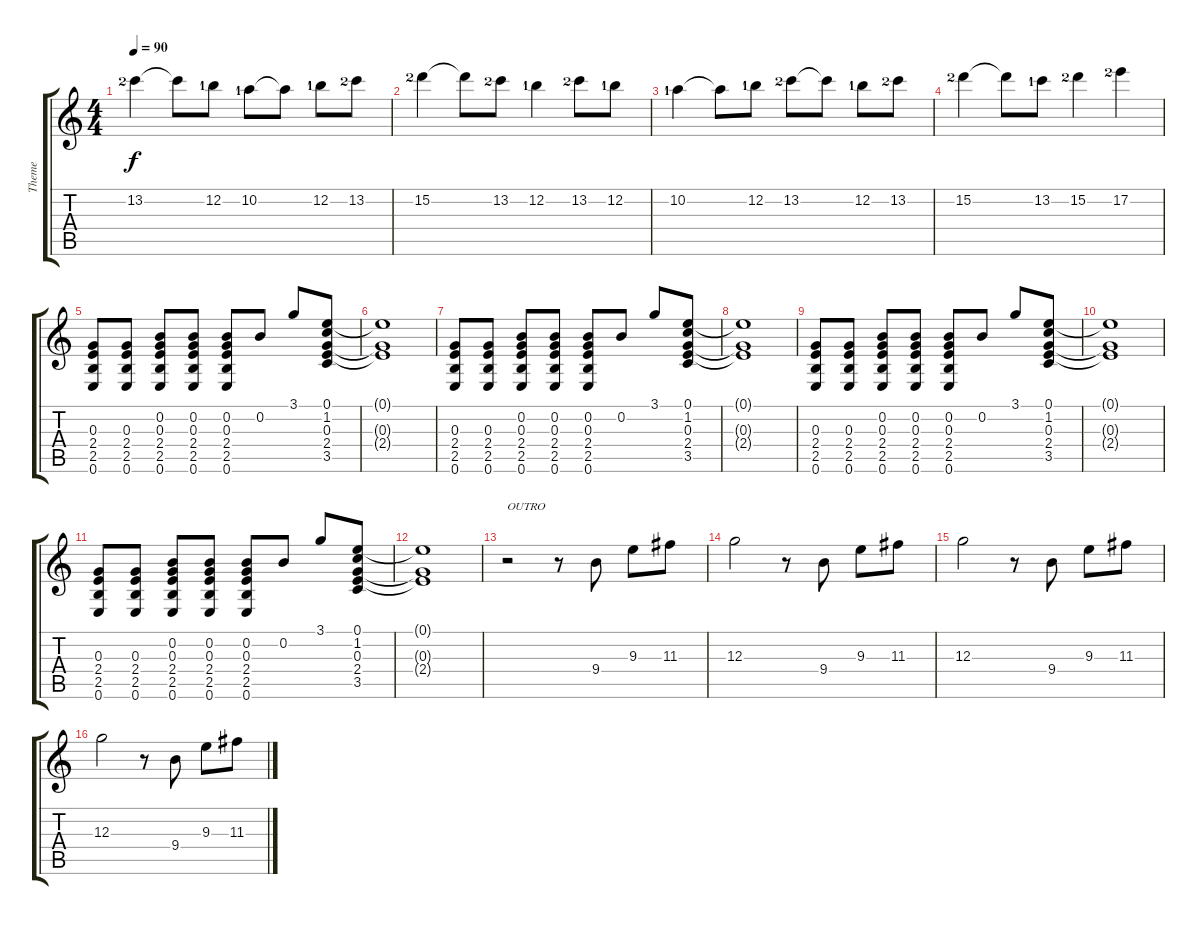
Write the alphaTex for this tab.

\track ("Theme" "Theme") {instrument acousticguitarnylon}
\staff {score tabs}
\tuning (E4 B3 G3 D3 A2 E2) {hide}
\ts (4 4)
\tempo 90
\clef g2
\ks c
13.2{lf 3}.4{dy f} 13.2{t}.8 12.2{lf 2}.8 10.2{lf 2}.8 10.2{t}.8 12.2{lf 2}.8 13.2{lf 3}.8 |
15.2{lf 3}.4 15.2{t}.8 13.2{lf 3}.8 12.2{lf 2}.4 13.2{lf 3}.8 12.2{lf 2}.8 |
10.2{lf 2}.4 10.2{t}.8 12.2{lf 2}.8 13.2{lf 3}.8 13.2{t}.8 12.2{lf 2}.8 13.2{lf 3}.8 |
15.2{lf 3}.4 15.2{t}.8 13.2{lf 2}.8 15.2{lf 3}.4 17.2{lf 3}.4 |
(0.3 2.4 2.5 0.6).8 (0.3 2.4 2.5 0.6).8 (0.2 0.3 2.4 2.5 0.6).8 (0.2 0.3 2.4 2.5 0.6).8 (0.2 0.3 2.4 2.5 0.6).8 0.2.8 3.1.8 (0.1 1.2 0.3 2.4 3.5).8 |
(0.1{t} 0.3{t} 2.4{t}).1 |
(0.3 2.4 2.5 0.6).8 (0.3 2.4 2.5 0.6).8 (0.2 0.3 2.4 2.5 0.6).8 (0.2 0.3 2.4 2.5 0.6).8 (0.2 0.3 2.4 2.5 0.6).8 0.2.8 3.1.8 (0.1 1.2 0.3 2.4 3.5).8 |
(0.1{t} 0.3{t} 2.4{t}).1 |
(0.3 2.4 2.5 0.6).8 (0.3 2.4 2.5 0.6).8 (0.2 0.3 2.4 2.5 0.6).8 (0.2 0.3 2.4 2.5 0.6).8 (0.2 0.3 2.4 2.5 0.6).8 0.2.8 3.1.8 (0.1 1.2 0.3 2.4 3.5).8 |
(0.1{t} 0.3{t} 2.4{t}).1 |
(0.3 2.4 2.5 0.6).8 (0.3 2.4 2.5 0.6).8 (0.2 0.3 2.4 2.5 0.6).8 (0.2 0.3 2.4 2.5 0.6).8 (0.2 0.3 2.4 2.5 0.6).8 0.2.8 3.1.8 (0.1 1.2 0.3 2.4 3.5).8 |
(0.1{t} 0.3{t} 2.4{t}).1 |
r.2{txt "OUTRO" volume 13 instrument distortionguitar} r.8 9.4.8 9.3.8 11.3.8 |
12.3.2 r.8 9.4.8 9.3.8 11.3.8 |
12.3.2 r.8 9.4.8 9.3.8 11.3.8 |
12.3.2 r.8 9.4.8 9.3.8 11.3.8
